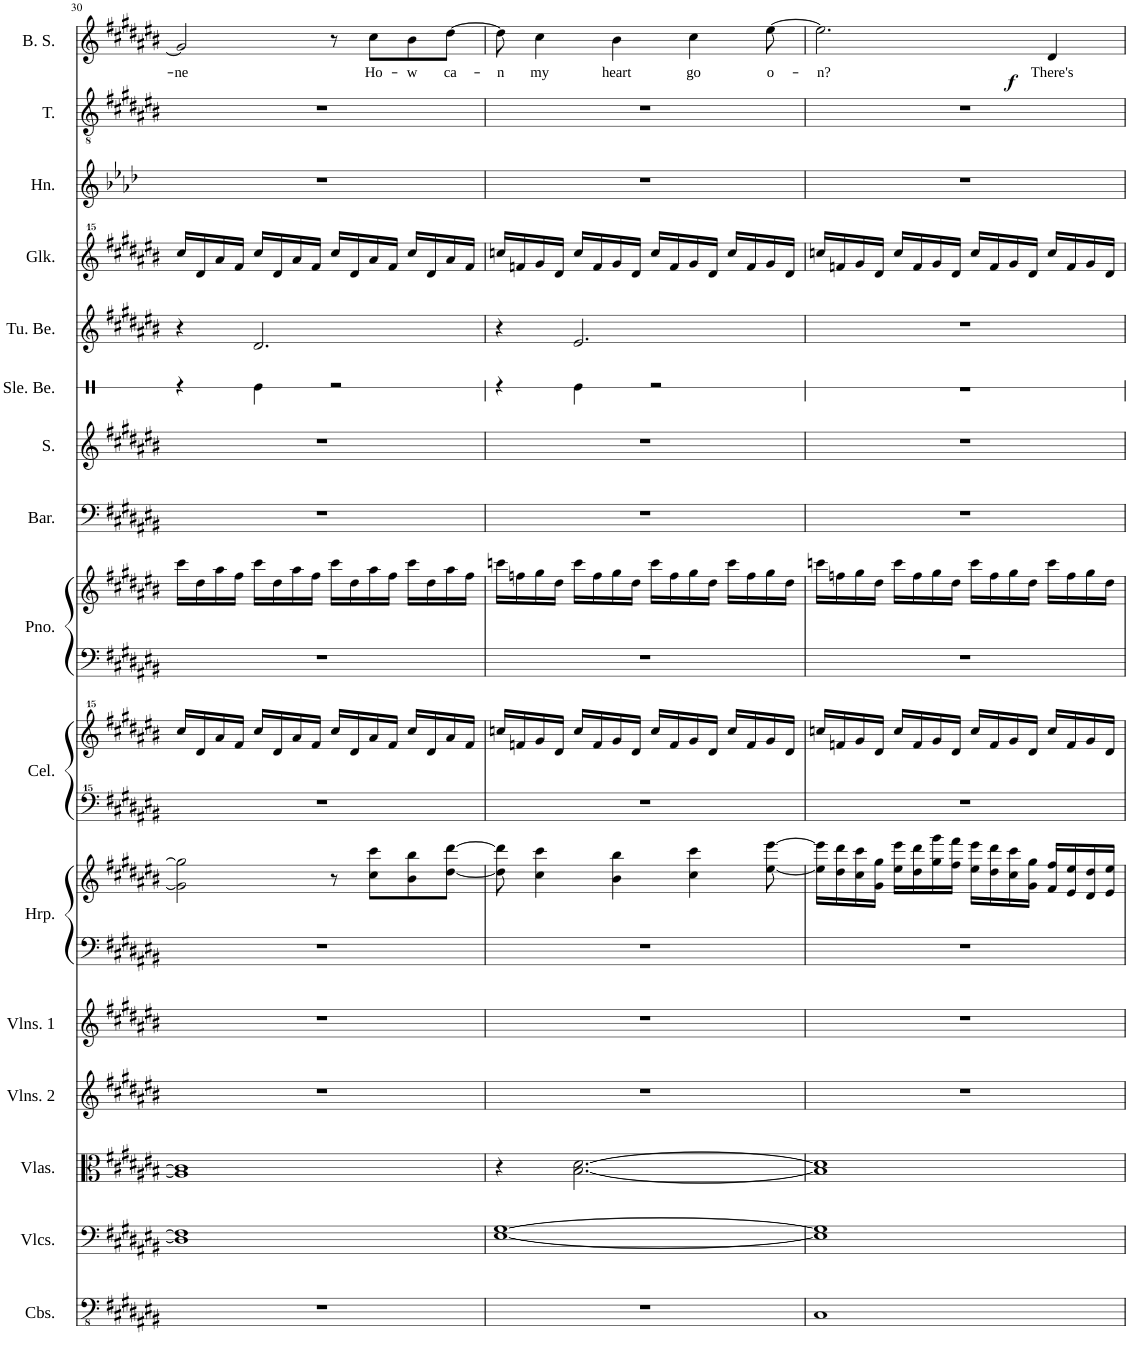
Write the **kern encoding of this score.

**kern	**kern	**kern	**kern	**kern	**kern	**kern	**kern	**kern	**kern	**kern	**kern	**kern	**kern	**kern	**kern	**kern	**kern	**kern	**text	**dynam
*part16	*part15	*part14	*part13	*part12	*part11	*part11	*part10	*part10	*part9	*part9	*part8	*part7	*part6	*part5	*part4	*part3	*part2	*part1	*part1	*part1
*staff19	*staff18	*staff17	*staff16	*staff15	*staff14	*staff13	*staff12	*staff11	*staff10	*staff9	*staff8	*staff7	*staff6	*staff5	*staff4	*staff3	*staff2	*staff1	*staff1	*staff1
*I"Contrabasses	*I"Violoncellos	*I"Violas	*I"Violins 2	*I"Violins 1	*I"Harp	*	*I"Celesta	*	*I"Piano	*	*I"Baritone	*I"Soprano	*I"Sleigh Bells	*I"Tubular Bells	*I"Glockenspiel	*I"Horn	*I"Tenor	*I"Boy Soprano	*	*
*I'Cbs.	*I'Vlcs.	*I'Vlas.	*I'Vlns. 2	*I'Vlns. 1	*I'Hrp.	*	*I'Cel.	*	*I'Pno.	*	*I'Bar.	*I'S.	*I'Sle. Be.	*I'Tu. Be.	*I'Glk.	*I'Hn.	*I'T.	*I'B. S.	*	*
!!LO:PB:g=z
*clefFv4	*clefF4	*clefC3	*clefG2	*clefG2	*clefF4	*clefG2	*clefF^^4	*clefG^^2	*clefF4	*clefG2	*clefF4	*clefG2	*clefX	*clefG2	*clefG^^2	*clefG2	*clefGv2	*clefG2	*	*
*	*	*	*	*	*	*	*	*	*	*	*	*	*	*	*	*Trd4c7	*	*	*	*
*k[f#c#g#d#a#e#b#]	*k[f#c#g#d#a#e#b#]	*k[f#c#g#d#a#e#b#]	*k[f#c#g#d#a#e#b#]	*k[f#c#g#d#a#e#b#]	*k[f#c#g#d#a#e#b#]	*k[f#c#g#d#a#e#b#]	*k[f#c#g#d#a#e#b#]	*k[f#c#g#d#a#e#b#]	*k[f#c#g#d#a#e#b#]	*k[f#c#g#d#a#e#b#]	*k[f#c#g#d#a#e#b#]	*k[f#c#g#d#a#e#b#]	*k[]	*k[f#c#g#d#a#e#b#]	*k[f#c#g#d#a#e#b#]	*k[b-e-a-d-]	*k[f#c#g#d#a#e#b#]	*k[f#c#g#d#a#e#b#]	*	*
*M4/4	*M4/4	*M4/4	*M4/4	*M4/4	*M4/4	*M4/4	*M4/4	*M4/4	*M4/4	*M4/4	*M4/4	*M4/4	*M4/4	*M4/4	*M4/4	*M4/4	*M4/4	*M4/4	*	*
=30	=30	=30	=30	=30	=30	=30	=30	=30	=30	=30	=30	=30	=30	=30	=30	=30	=30	=30	=30	=30
!	!	!	!	!	!	!	!	!	!	!	!	!	!	!	!	!	!	!	!LO:LY:b	!
1r	1D#] 1F#]	1A#] 1c#]	1r	1r	1r	2g#\] 2gg#\]	1r	16cccc#/LL	1r	16ccc#\LL	1r	1r	4r	4r	16cccc#/LL	1r	1r	2g#/]	-ne	.
.	.	.	.	.	.	.	.	16ddd#/	.	16dd#\	.	.	.	.	16ddd#/	.	.	.	.	.
.	.	.	.	.	.	.	.	16aaa#/	.	16aa#\	.	.	.	.	16aaa#/	.	.	.	.	.
.	.	.	.	.	.	.	.	16fff#/JJ	.	16ff#\JJ	.	.	.	.	16fff#/JJ	.	.	.	.	.
.	.	.	.	.	.	.	.	16cccc#/LL	.	16ccc#\LL	.	.	4Re\	2.d#/	16cccc#/LL	.	.	.	.	.
.	.	.	.	.	.	.	.	16ddd#/	.	16dd#\	.	.	.	.	16ddd#/	.	.	.	.	.
.	.	.	.	.	.	.	.	16aaa#/	.	16aa#\	.	.	.	.	16aaa#/	.	.	.	.	.
.	.	.	.	.	.	.	.	16fff#/JJ	.	16ff#\JJ	.	.	.	.	16fff#/JJ	.	.	.	.	.
.	.	.	.	.	.	8r	.	16cccc#/LL	.	16ccc#\LL	.	.	2r	.	16cccc#/LL	.	.	8r	.	.
.	.	.	.	.	.	.	.	16ddd#/	.	16dd#\	.	.	.	.	16ddd#/	.	.	.	.	.
!	!	!	!	!	!	!	!	!	!	!	!	!	!	!	!	!	!	!	!LO:LY:b	!
.	.	.	.	.	.	8cc#\ 8ccc#\L	.	16aaa#/	.	16aa#\	.	.	.	.	16aaa#/	.	.	8cc#\L	Ho-	.
.	.	.	.	.	.	.	.	16fff#/JJ	.	16ff#\JJ	.	.	.	.	16fff#/JJ	.	.	.	.	.
!	!	!	!	!	!	!	!	!	!	!	!	!	!	!	!	!	!	!	!LO:LY:b	!
.	.	.	.	.	.	8b#\ 8bb#\	.	16cccc#/LL	.	16ccc#\LL	.	.	.	.	16cccc#/LL	.	.	8b#\	-w	.
.	.	.	.	.	.	.	.	16ddd#/	.	16dd#\	.	.	.	.	16ddd#/	.	.	.	.	.
!	!	!	!	!	!	!	!	!	!	!	!	!	!	!	!	!	!	!	!LO:LY:b	!
.	.	.	.	.	.	[8dd#\ [8ddd#\J	.	16aaa#/	.	16aa#\	.	.	.	.	16aaa#/	.	.	[8dd#\J	ca-	.
.	.	.	.	.	.	.	.	16fff#/JJ	.	16ff#\JJ	.	.	.	.	16fff#/JJ	.	.	.	.	.
=31	=31	=31	=31	=31	=31	=31	=31	=31	=31	=31	=31	=31	=31	=31	=31	=31	=31	=31	=31	=31
!	!	!	!	!	!	!	!	!	!	!	!	!	!	!	!	!	!	!	!LO:LY:b	!
1r	[1E# [1G#	4r	1r	1r	1r	8dd#\] 8ddd#\]	1r	16ccccn/LL	1r	16cccn\LL	1r	1r	4r	4r	16ccccn/LL	1r	1r	8dd#\]	-n	.
.	.	.	.	.	.	.	.	16fffn/	.	16ffn\	.	.	.	.	16fffn/	.	.	.	.	.
!	!	!	!	!	!	!	!	!	!	!	!	!	!	!	!	!	!	!	!LO:LY:b	!
.	.	.	.	.	.	4cc#\ 4ccc#\	.	16ggg#/	.	16gg#\	.	.	.	.	16ggg#/	.	.	4cc#\	my	.
.	.	.	.	.	.	.	.	16ddd#/JJ	.	16dd#\JJ	.	.	.	.	16ddd#/JJ	.	.	.	.	.
.	.	[2.B#\ [2.d#\	.	.	.	.	.	16cccc/LL	.	16ccc\LL	.	.	4Re\	2.e#/	16cccc/LL	.	.	.	.	.
.	.	.	.	.	.	.	.	16fff/	.	16ff\	.	.	.	.	16fff/	.	.	.	.	.
!	!	!	!	!	!	!	!	!	!	!	!	!	!	!	!	!	!	!	!LO:LY:b	!
.	.	.	.	.	.	4b#\ 4bb#\	.	16ggg#/	.	16gg#\	.	.	.	.	16ggg#/	.	.	4b#\	heart	.
.	.	.	.	.	.	.	.	16ddd#/JJ	.	16dd#\JJ	.	.	.	.	16ddd#/JJ	.	.	.	.	.
.	.	.	.	.	.	.	.	16cccc/LL	.	16ccc\LL	.	.	2r	.	16cccc/LL	.	.	.	.	.
.	.	.	.	.	.	.	.	16fff/	.	16ff\	.	.	.	.	16fff/	.	.	.	.	.
!	!	!	!	!	!	!	!	!	!	!	!	!	!	!	!	!	!	!	!LO:LY:b	!
.	.	.	.	.	.	4cc#\ 4ccc#\	.	16ggg#/	.	16gg#\	.	.	.	.	16ggg#/	.	.	4cc#\	go	.
.	.	.	.	.	.	.	.	16ddd#/JJ	.	16dd#\JJ	.	.	.	.	16ddd#/JJ	.	.	.	.	.
.	.	.	.	.	.	.	.	16cccc/LL	.	16ccc\LL	.	.	.	.	16cccc/LL	.	.	.	.	.
.	.	.	.	.	.	.	.	16fff/	.	16ff\	.	.	.	.	16fff/	.	.	.	.	.
!	!	!	!	!	!	!	!	!	!	!	!	!	!	!	!	!	!	!	!LO:LY:b	!
.	.	.	.	.	.	[8ee#\ [8eee#\	.	16ggg#/	.	16gg#\	.	.	.	.	16ggg#/	.	.	[8ee#\	o-	.
.	.	.	.	.	.	.	.	16ddd#/JJ	.	16dd#\JJ	.	.	.	.	16ddd#/JJ	.	.	.	.	.
=32	=32	=32	=32	=32	=32	=32	=32	=32	=32	=32	=32	=32	=32	=32	=32	=32	=32	=32	=32	=32
!	!	!	!	!	!	!	!	!	!	!	!	!	!	!	!	!	!	!	!LO:LY:b	!
1CC#	1E#] 1G#]	1B#] 1d#]	1r	1r	1r	16ee#\] 16eee#\]LL	1r	16ccccn/LL	1r	16cccn\LL	1r	1r	1r	1r	16ccccn/LL	1r	1r	2.ee#\]	-n?	.
.	.	.	.	.	.	16dd#\ 16ddd#\	.	16fffn/	.	16ffn\	.	.	.	.	16fffn/	.	.	.	.	.
.	.	.	.	.	.	16cc#\ 16ccc#\	.	16ggg#/	.	16gg#\	.	.	.	.	16ggg#/	.	.	.	.	.
.	.	.	.	.	.	16g#\ 16gg#\JJ	.	16ddd#/JJ	.	16dd#\JJ	.	.	.	.	16ddd#/JJ	.	.	.	.	.
.	.	.	.	.	.	16ee#\ 16eee#\LL	.	16cccc/LL	.	16ccc\LL	.	.	.	.	16cccc/LL	.	.	.	.	.
.	.	.	.	.	.	16dd#\ 16ddd#\	.	16fff/	.	16ff\	.	.	.	.	16fff/	.	.	.	.	.
.	.	.	.	.	.	16gg#\ 16ggg#\	.	16ggg#/	.	16gg#\	.	.	.	.	16ggg#/	.	.	.	.	.
.	.	.	.	.	.	16ff#\ 16fff#\JJ	.	16ddd#/JJ	.	16dd#\JJ	.	.	.	.	16ddd#/JJ	.	.	.	.	.
.	.	.	.	.	.	16ee#\ 16eee#\LL	.	16cccc/LL	.	16ccc\LL	.	.	.	.	16cccc/LL	.	.	.	.	.
.	.	.	.	.	.	16dd#\ 16ddd#\	.	16fff/	.	16ff\	.	.	.	.	16fff/	.	.	.	.	.
.	.	.	.	.	.	16cc#\ 16ccc#\	.	16ggg#/	.	16gg#\	.	.	.	.	16ggg#/	.	.	.	.	.
.	.	.	.	.	.	16g#\ 16gg#\JJ	.	16ddd#/JJ	.	16dd#\JJ	.	.	.	.	16ddd#/JJ	.	.	.	.	.
!	!	!	!	!	!	!	!	!	!	!	!	!	!	!	!	!	!	!	!LO:LY:b	!LO:DY:b
.	.	.	.	.	.	16f#/ 16ff#/LL	.	16cccc/LL	.	16ccc\LL	.	.	.	.	16cccc/LL	.	.	4d#/	There's	f
.	.	.	.	.	.	16e#/ 16ee#/	.	16fff/	.	16ff\	.	.	.	.	16fff/	.	.	.	.	.
.	.	.	.	.	.	16d#/ 16dd#/	.	16ggg#/	.	16gg#\	.	.	.	.	16ggg#/	.	.	.	.	.
.	.	.	.	.	.	16e#/ 16ee#/JJ	.	16ddd#/JJ	.	16dd#\JJ	.	.	.	.	16ddd#/JJ	.	.	.	.	.
=	=	=	=	=	=	=	=	=	=	=	=	=	=	=	=	=	=	=	=	=
*-	*-	*-	*-	*-	*-	*-	*-	*-	*-	*-	*-	*-	*-	*-	*-	*-	*-	*-	*-	*-
